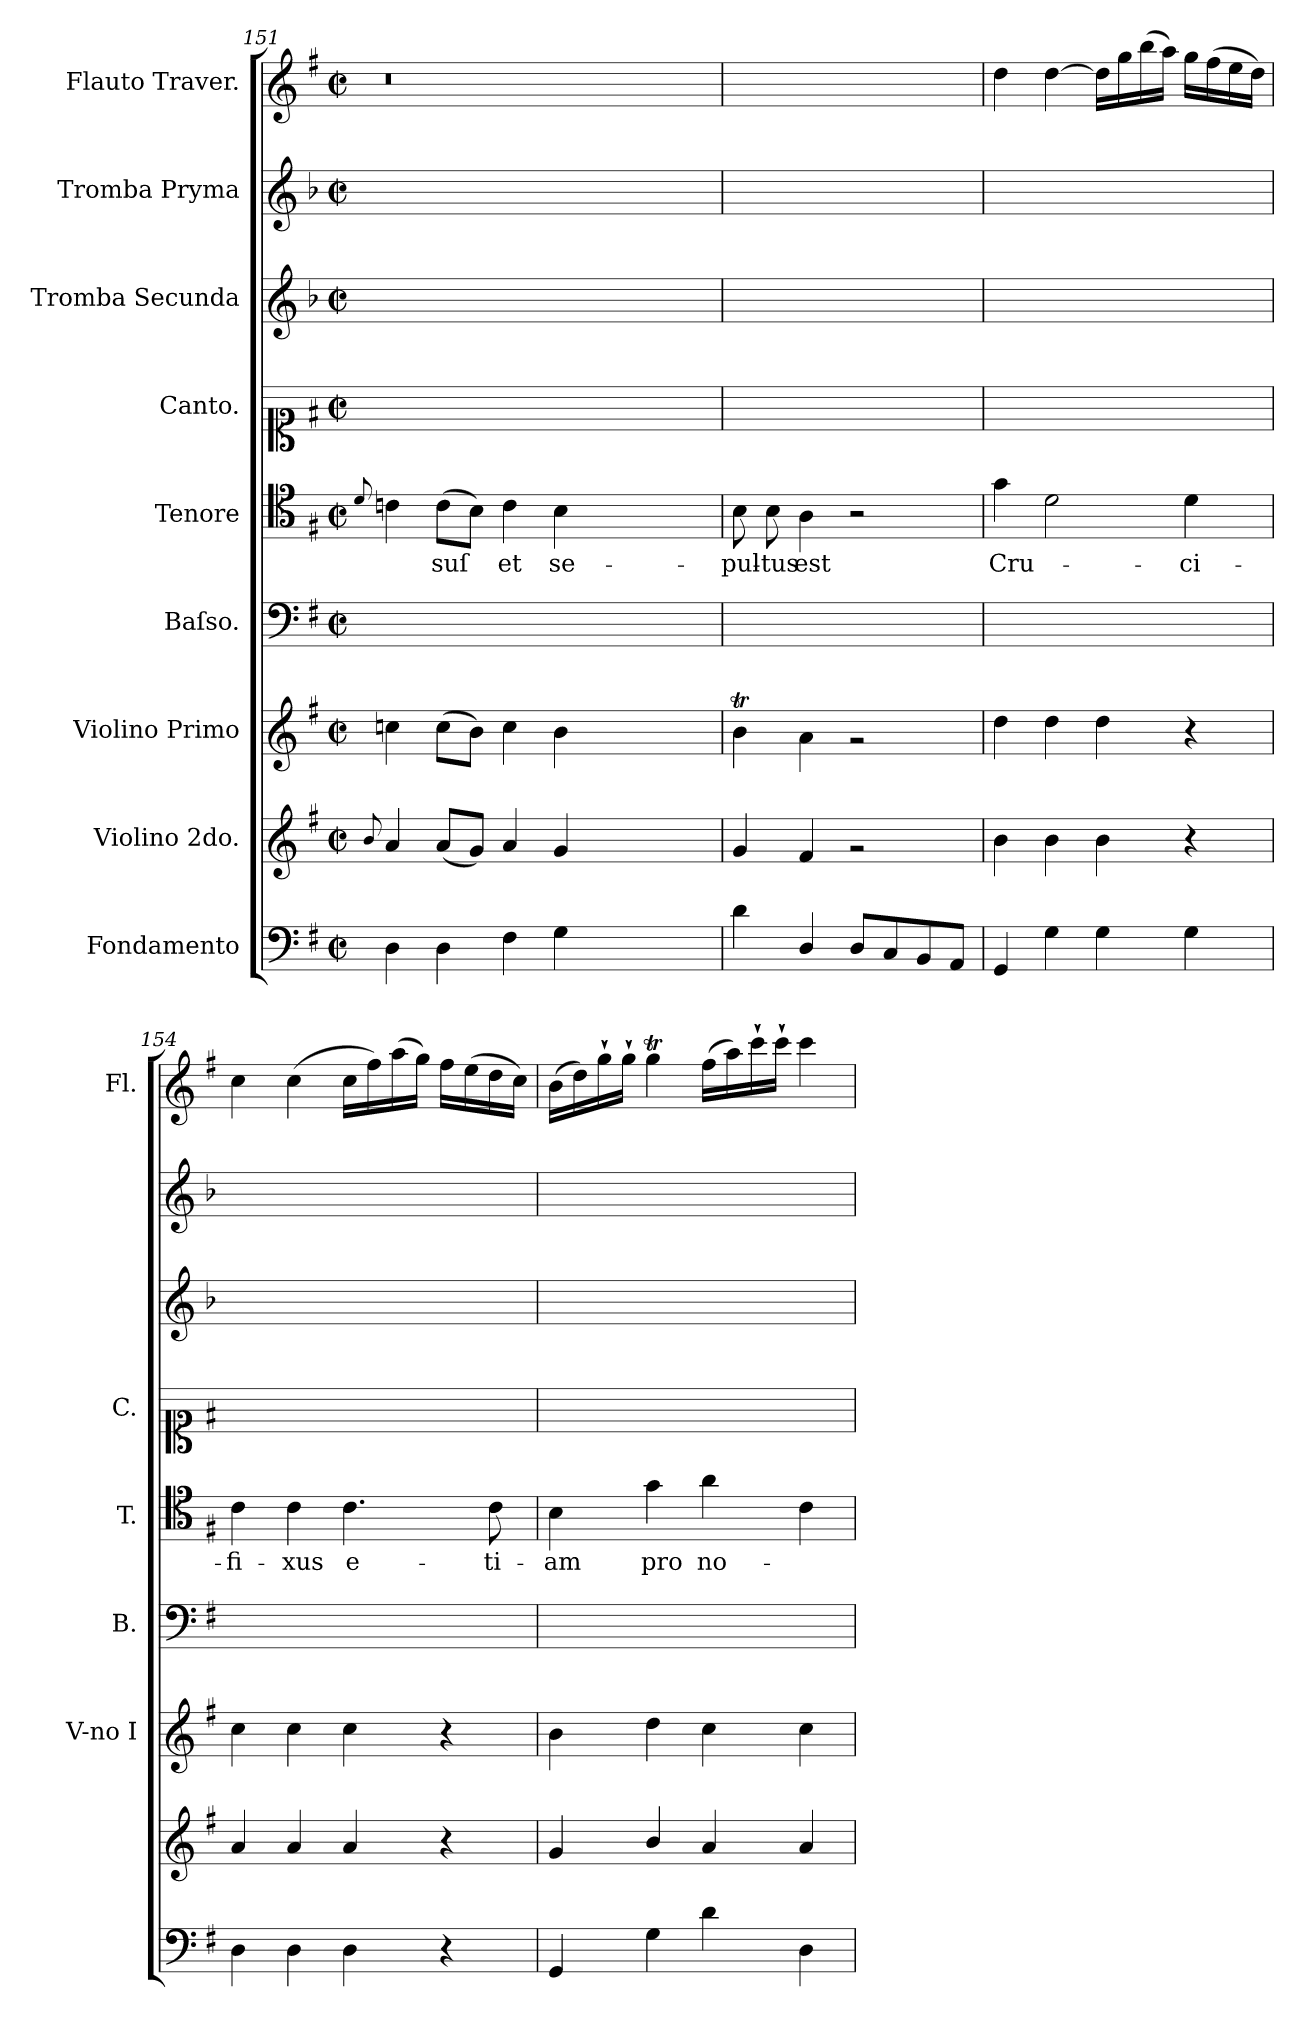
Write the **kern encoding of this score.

**kern	**kern	**kern	**kern	**kern	**text	**kern	**kern	**kern	**kern
*part9	*part8	*part7	*part6	*part5	*part5	*part4	*part3	*part2	*part1
*staff9	*staff8	*staff7	*staff6	*staff5	*staff5	*staff4	*staff3	*staff2	*staff1
*I"Fondamento	*I"Violino 2do.	*I"Violino Primo	*I"Baſso.	*I"Tenore	*	*I"Canto.	*I"Tromba Secunda	*I"Tromba Pryma	*I"Flauto Traver.
*	*	*I'V-no I	*I'B.	*I'T.	*	*I'C.	*	*	*I'Fl.
*clefF4	*clefG2	*clefG2	*clefF4	*clefC4	*	*clefC1	*clefG2	*clefG2	*clefG2
*	*	*	*	*	*	*	*ITrd-1c-2	*ITrd-1c-2	*
*k[f#]	*k[f#]	*k[f#]	*k[f#]	*k[f#]	*	*k[f#]	*k[f#]	*k[f#]	*k[f#]
*M2/2	*M2/2	*M2/2	*M2/2	*M2/2	*	*M2/2	*M2/2	*M2/2	*M2/2
*met(c|)	*met(c|)	*met(c|)	*met(c|)	*met(c|)	*	*met(c|)	*met(c|)	*met(c|)	*met(c|)
=151	=151	=151	=151	=151	=151	=151	=151	=151	=151
.	8qqb/	.	.	8qqd/	.	.	.	.	.
4D\	4a/	4ccn\	1ryy	4cn\	.	1ryy	1ryy	1ryy	0r
4D\	(<8a/L	(>8cc\L	.	(>8c\L	-suſ	.	.	.	.
.	8g/J)	8b\J)	.	8B\J)	.	.	.	.	.
4F#\	4a/	4cc\	.	4c\	et	.	.	.	.
4G\	4g/	4b\	.	4B\	se-	.	.	.	.
1ryy	1ryy	1ryy	1ryy	1ryy	.	1ryy	1ryy	1ryy	.
=152	=152	=152	=152	=152	=152	=152	=152	=152	=152
4d\	4g/	4bt\	1ryy	8B\	-pul-	1ryy	1ryy	1ryy	1ryy
.	.	.	.	8B\	-tus	.	.	.	.
4D/	4f#/	4a\	.	4A\	est	.	.	.	.
8D/L	2rg	2rg	.	2r	.	.	.	.	.
8C/	.	.	.	.	.	.	.	.	.
8BB/	.	.	.	.	.	.	.	.	.
8AA/J	.	.	.	.	.	.	.	.	.
=153	=153	=153	=153	=153	=153	=153	=153	=153	=153
4GG/	4b\	4dd\	1ryy	4g\	Cru-	1ryy	1ryy	1ryy	4dd\
4G\	4b\	4dd\	.	2d\	.	.	.	.	[4dd\
4G\	4b\	4dd\	.	.	.	.	.	.	16dd\LL]
.	.	.	.	.	.	.	.	.	16gg\
.	.	.	.	.	.	.	.	.	(>16bb\
.	.	.	.	.	.	.	.	.	16aa\JJ)
4G\	4r	4r	.	4d\	-ci-	.	.	.	16gg\LL
.	.	.	.	.	.	.	.	.	(>16ff#\
.	.	.	.	.	.	.	.	.	16ee\
.	.	.	.	.	.	.	.	.	16dd\JJ)
=154	=154	=154	=154	=154	=154	=154	=154	=154	=154
4D\	4a/	4cc\	1ryy	4c\	-fi-	1ryy	1ryy	1ryy	4cc\
4D\	4a/	4cc\	.	4c\	-xus	.	.	.	(>4cc\
4D\	4a/	4cc\	.	4.c\	e-	.	.	.	16cc\LL
.	.	.	.	.	.	.	.	.	16ff#\)
.	.	.	.	.	.	.	.	.	(>16aa\
.	.	.	.	.	.	.	.	.	16gg\JJ)
4r	4r	4r	.	.	.	.	.	.	16ff#\LL
.	.	.	.	.	.	.	.	.	(>16ee\
.	.	.	.	8c\	-ti-	.	.	.	16dd\
.	.	.	.	.	.	.	.	.	16cc\JJ)
=155	=155	=155	=155	=155	=155	=155	=155	=155	=155
4GG/	4g/	4b\	1ryy	4B\	-am	1ryy	1ryy	1ryy	(>16b\LL
.	.	.	.	.	.	.	.	.	16dd\)
.	.	.	.	.	.	.	.	.	16gg`>\
.	.	.	.	.	.	.	.	.	16gg`>\JJ
4G\	4b/	4dd\	.	4g\	pro	.	.	.	4ggT\
4d\	4a/	4cc\	.	4a\	no-	.	.	.	(16ff#\LL
.	.	.	.	.	.	.	.	.	16aa\)
.	.	.	.	.	.	.	.	.	16ccc`>\
.	.	.	.	.	.	.	.	.	16ccc`>\JJ
4D\	4a/	4cc\	.	4c\	.	.	.	.	4ccc\
=	=	=	=	=	=	=	=	=	=
*-	*-	*-	*-	*-	*-	*-	*-	*-	*-
